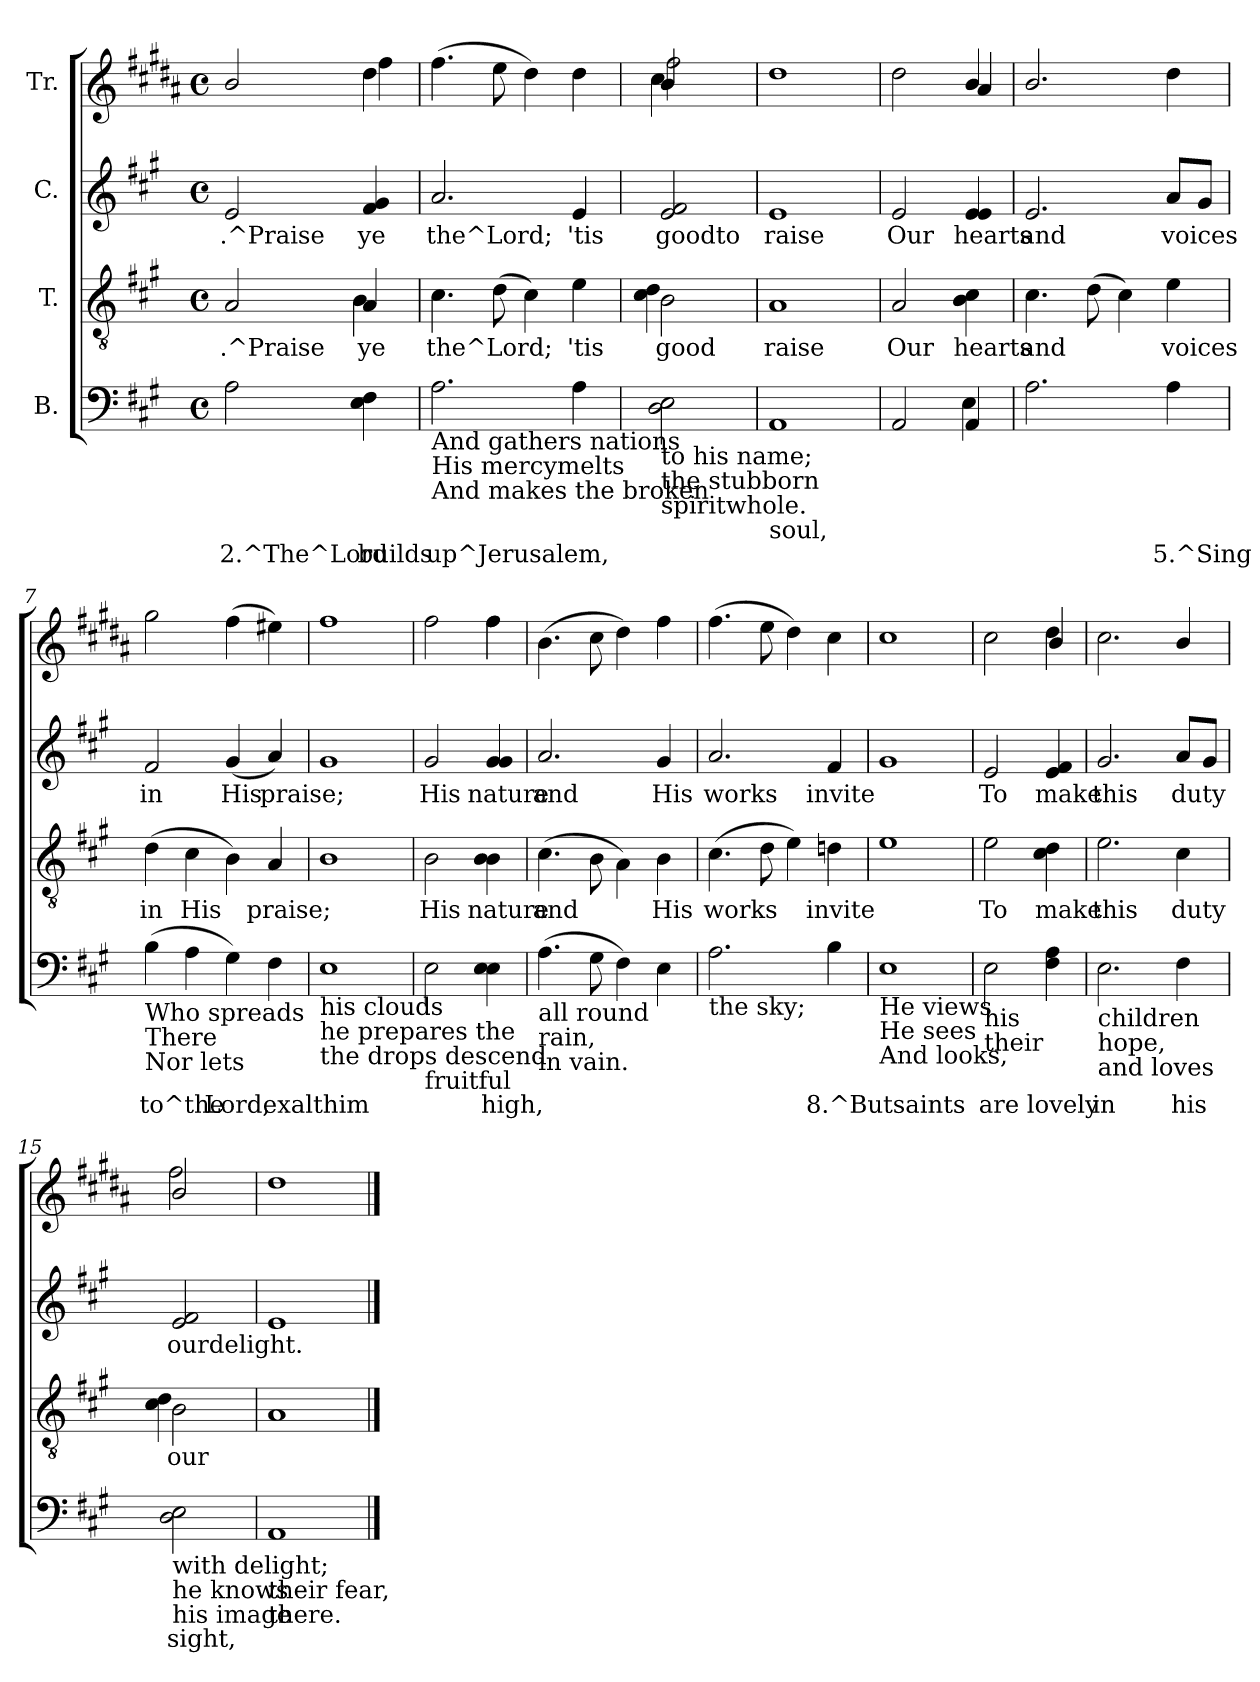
**kern	**text	**kern	**text	**kern	**text	**kern
*part4	*part4	*part3	*part3	*part2	*part2	*part1
*staff4	*staff4	*staff3	*staff3	*staff2	*staff2	*staff1
*I"B.	*	*I"T.	*	*I"C.	*	*I"Tr.
!!LO:PB:g=z
*stria5	*	*stria5	*	*stria5	*	*stria5
*clefF4	*	*clefGv2	*	*clefG2	*	*clefG2
*	*	*	*	*	*	*ITrd1c2
*k[f#c#g#]	*	*k[f#c#g#]	*	*k[f#c#g#]	*	*k[f#c#g#]
*A:	*	*A:	*	*A:	*	*A:
*M4/4	*	*M4/4	*	*M4/4	*	*M4/4
*met(c)	*	*met(c)	*	*met(c)	*	*met(c)
=1	=1	=1	=1	=1	=1	=1
!	!LO:LY:b:rj	!	!LO:LY:a:rj	!	!LO:LY:b:rj	!
*	*	*^	*	*	*	*^
2A\	2.^The^Lord	2A/	2ryy	.^Praise	2e/	.^Praise	2a/	2ryy
!	!LO:LY:b:rj	!	!	!LO:LY:a:rj	!	!LO:LY:b:rj	!	!
4F#\ 4E\	builds	4A/	4B\	ye	4f#/ 4g#/	ye	4cc#\	4ee\
=2	=2	=2	=2	=2	=2	=2	=2	=2
!LO:TX:b:t=And gathers nations	!	!	!	!	!	!	!	!
!LO:TX:b:t=His mercymelts	!	!	!	!	!	!	!	!
!LO:TX:b:t=And makes the broken	!	!	!	!	!	!	!	!
!	!LO:LY:b:rj	!	!	!LO:LY:a:rj	!	!LO:LY:b:rj	!	!
*	*	*v	*v	*	*	*	*v	*v
2.A\	up^Jerusalem,	4.c#\	the^Lord;	2.a/	the^Lord;	(>4.ee\
!	!	!	!LO:LY:a:rj	!	!	!
.	.	(>8d\	.	.	.	8dd\
!	!	!	!LO:LY:a:rj	!	!	!
.	.	4c#\)	.	.	.	4cc#\)
!	!LO:LY:b:rj	!	!LO:LY:a:rj	!	!LO:LY:b:rj	!
4A\	.	4e\	'tis	4e/	'tis	4cc#\
=3	=3	=3	=3	=3	=3	=3
!LO:TX:b:t=to his name;	!	!	!	!	!	!
!LO:TX:b:t=the stubborn	!	!	!	!	!	!
!LO:TX:b:t=spiritwhole.	!	!	!	!	!	!
!	!LO:LY:b:rj	!	!LO:LY:a:rj	!	!LO:LY:b:rj	!
*	*	*^	*	*	*	*^
*	*	*	*	*	*	*	*	*^
2D\ 2E\	.	2B\	(>4d\ 4c#\	good	2f#/ 2e/	goodto	4a/	4b\	2ee\
.	.	.	4ryy	.	.	.	4ryy	4ryy	.
*	*	*	*	*	*	*	*	*v	*v
=4	=4	=4	=4	=4	=4	=4	=4	=4
!LO:TX:b:t=soul,	!	!	!	!	!	!	!	!
!	!LO:LY:b:rj	!	!	!LO:LY:a:rj	!	!LO:LY:b:rj	!	!
*	*	*v	*v	*	*	*	*v	*v
1AA	.	1A	raise	1e	raise	1cc#
=5	=5	=5	=5	=5	=5	=5
!	!LO:LY:b:rj	!	!LO:LY:a:rj	!	!LO:LY:b:rj	!
*^	*	*	*	*	*	*^
2AA/	2ryy	.	2A/	Our	2e/	Our	2cc#>\	2ryy
!	!	!LO:LY:b:rj	!	!LO:LY:a:rj	!	!LO:LY:b:rj	!	!
4AA/	4E\	.	4c#\ 4B\	hearts	4e/ 4e/	hearts	4a/	4g#/
=6	=6	=6	=6	=6	=6	=6	=6	=6
!	!	!LO:LY:b:rj	!	!LO:LY:a:rj	!	!LO:LY:b:rj	!	!
*v	*v	*	*	*	*	*	*v	*v
2.A\	.	4.c#\	and	2.e/	and	2.a/
!	!	!	!LO:LY:a:rj	!	!	!
.	.	(>8d\	.	.	.	.
!	!	!	!LO:LY:a:rj	!	!	!
.	.	4c#\)	.	.	.	.
!	!LO:LY:b:rj	!	!LO:LY:a:rj	!	!LO:LY:b:rj	!
4A\	5.^Sing	4e\	voices	8a/L	voices	4cc#\
!	!	!	!	!	!LO:LY:b:rj	!
.	.	.	.	8g#/J	.	.
=7	=7	=7	=7	=7	=7	=7
!LO:TX:b:t=Who spreads	!	!	!	!	!	!
!LO:TX:b:t=There	!	!	!	!	!	!
!LO:TX:b:t=Nor lets	!	!	!	!	!	!
!	!LO:LY:b:rj	!	!LO:LY:a:rj	!	!LO:LY:b:rj	!
(>4B\	to^the	(>4d\	in	2f#/	in	2ff#\
!	!LO:LY:b:rj	!	!LO:LY:a:rj	!	!	!
4A\	.	4c#\	His	.	.	.
!	!LO:LY:b:rj	!	!LO:LY:a:rj	!	!LO:LY:b:rj	!
4G#\)	Lord,	4B\)	.	(<4g#/	His	(>4ee\
!	!LO:LY:b:rj	!	!LO:LY:a:rj	!	!LO:LY:b:rj	!
4F#\	exalthim	4A/	praise;	4a/)	praise;	4dd#X\)
=8	=8	=8	=8	=8	=8	=8
!LO:TX:b:t=his clouds	!	!	!	!	!	!
!LO:TX:b:t=he prepares the	!	!	!	!	!	!
!LO:TX:b:t=the drops descend	!	!	!	!	!	!
!	!LO:LY:b:rj	!	!LO:LY:a:rj	!	!LO:LY:b:rj	!
1E	.	1B	.	1g#	.	1ee
=9	=9	=9	=9	=9	=9	=9
!LO:TX:b:t=fruitful	!	!	!	!	!	!
!	!LO:LY:b:rj	!	!LO:LY:a:rj	!	!LO:LY:b:rj	!
*	*	*	*	*	*	*^
2E\	.	2B\	His	2g#/	His	2ee\	2ryy
!	!LO:LY:b:rj	!	!LO:LY:a:rj	!	!LO:LY:b:rj	!	!
4E\ 4E\	high,	4B\ 4B\	nature	4g#/ 4g#/	nature	4ee\	4ee>\
=10	=10	=10	=10	=10	=10	=10	=10
!LO:TX:b:t=all round	!	!	!	!	!	!	!
!LO:TX:b:t=rain,	!	!	!	!	!	!	!
!LO:TX:b:t=in vain.	!	!	!	!	!	!	!
!	!LO:LY:b:rj	!	!LO:LY:a:rj	!	!LO:LY:b:rj	!	!
*	*	*	*	*	*	*v	*v
(>4.A\	.	(>4.c#\	and	2.a/	and	(>4.a>\
!	!LO:LY:b:rj	!	!LO:LY:a:rj	!	!	!
8G#\	.	8B\	.	.	.	8b\
!	!LO:LY:b:rj	!	!LO:LY:a:rj	!	!	!
4F#\)	.	4A\)	.	.	.	4cc#\)
!	!LO:LY:b:rj	!	!LO:LY:a:rj	!	!LO:LY:b:rj	!
4E\	.	4B\	His	4g#/	His	4ee\
=11	=11	=11	=11	=11	=11	=11
!LO:TX:b:t=the sky;	!	!	!	!	!	!
!	!LO:LY:b:rj	!	!LO:LY:a:rj	!	!LO:LY:b:rj	!
2.A\	.	(>4.c#\	works	2.a/	works	(>4.ee\
!	!	!	!LO:LY:a:rj	!	!	!
.	.	8d\	.	.	.	8dd\
!	!	!	!LO:LY:a:rj	!	!	!
.	.	4e\)	.	.	.	4cc#\)
!	!LO:LY:b:rj	!	!LO:LY:a:rj	!	!LO:LY:b:rj	!
4B\	8.^Butsaints	4dn\	invite	4f#/	invite	4b\
=12	=12	=12	=12	=12	=12	=12
!LO:TX:b:t=He views	!	!	!	!	!	!
!LO:TX:b:t=He sees	!	!	!	!	!	!
!LO:TX:b:t=And looks,	!	!	!	!	!	!
!	!LO:LY:b:rj	!	!LO:LY:a:rj	!	!LO:LY:b:rj	!
1E	.	1e	.	1g#	.	1b
=13	=13	=13	=13	=13	=13	=13
!LO:TX:b:t=his	!	!	!	!	!	!
!LO:TX:b:t=their	!	!	!	!	!	!
!	!LO:LY:b:rj	!	!LO:LY:a:rj	!	!LO:LY:b:rj	!
*	*	*	*	*	*	*^
2E\	are	2e\	To	2e/	To	2b\	2ryy
!	!LO:LY:b:rj	!	!LO:LY:a:rj	!	!LO:LY:b:rj	!	!
4A\ 4F#\	lovely	4c#\ 4d\	make	4e/ 4f#/	make	4cc#\	4a/
=14	=14	=14	=14	=14	=14	=14	=14
!LO:TX:b:t=children	!	!	!	!	!	!	!
!LO:TX:b:t=hope,	!	!	!	!	!	!	!
!LO:TX:b:t=and loves	!	!	!	!	!	!	!
!	!LO:LY:b:rj	!	!LO:LY:a:rj	!	!LO:LY:b:rj	!	!
*	*	*	*	*	*	*v	*v
2.E\	in	2.e\	this	2.g#/	this	2.b\
!	!LO:LY:b:rj	!	!LO:LY:a:rj	!	!LO:LY:b:rj	!
4F#\	his	4c#\	duty	8a/L	duty	4a>/
!	!	!	!	!	!LO:LY:b:rj	!
.	.	.	.	8g#/J	.	.
=15	=15	=15	=15	=15	=15	=15
!LO:TX:b:t=with delight;	!	!	!	!	!	!
!LO:TX:b:t=he knows	!	!	!	!	!	!
!LO:TX:b:t=his image	!	!	!	!	!	!
!	!LO:LY:b:rj	!	!LO:LY:a:rj	!	!LO:LY:b:rj	!
*	*	*^	*	*	*	*^
2D\ 2E\	sight,	2B\	(>4d\ 4c#\	our	2f#/ 2e/	ourdelight.	2a>/	2ee\
.	.	.	4ryy	.	.	.	.	.
*	*	*	*	*	*	*	*v	*v
=16	=16	=16	=16	=16	=16	=16	=16
!LO:TX:b:t=their fear,	!	!	!	!	!	!	!
!LO:TX:b:t=there.	!	!	!	!	!	!	!
!	!LO:LY:b:rj	!	!	!LO:LY:a:rj	!	!LO:LY:b:rj	!
*	*	*v	*v	*	*	*	*
1AA	.	1A	.	1e	.	1cc#
==	==	==	==	==	==	==
*-	*-	*-	*-	*-	*-	*-
